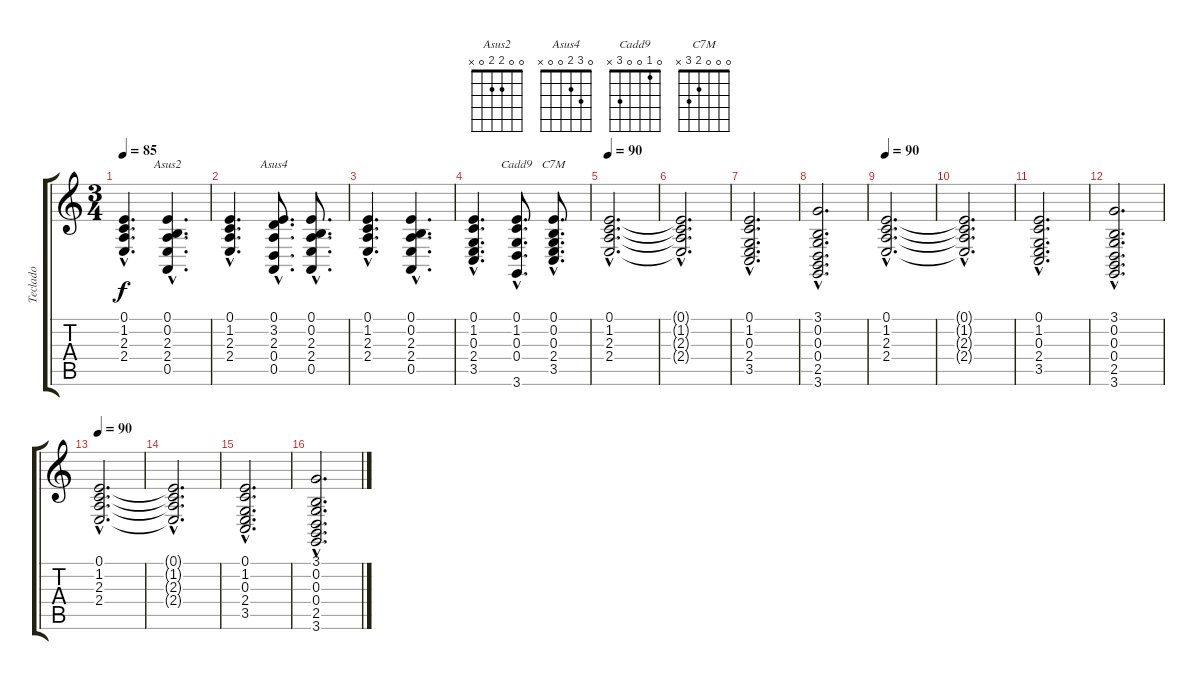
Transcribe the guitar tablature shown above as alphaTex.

\track ("Teclado" "Teclado") {instrument pad2warm}
\staff {score tabs}
\tuning (E4 B3 G3 D3 A2 E2) {hide}
\chord ("Asus2" 0 0 2 2 0 x)
\chord ("Asus4" 0 3 2 0 0 x)
\chord ("Cadd9" 0 1 0 0 3 x)
\chord ("C7M" 0 0 0 2 3 x)
\ts (3 4)
\tempo 85
\clef g2
\ks c
(0.1{hac} 1.2{hac} 2.3{hac} 2.4{hac}).4{d dy f} (0.1{hac} 0.2{hac} 2.3{hac} 2.4{hac} 0.5{hac}).4{d ch "Asus2"} |
(0.1{hac} 1.2{hac} 2.3{hac} 2.4{hac}).4{d} (0.1{hac} 3.2{hac} 2.3{hac} 0.4{hac} 0.5{hac}).8{d ch "Asus4"} (0.1{hac} 0.2{hac} 2.3{hac} 2.4{hac} 0.5{hac}).8{d} |
(0.1{hac} 1.2{hac} 2.3{hac} 2.4{hac}).4{d} (0.1{hac} 0.2{hac} 2.3{hac} 2.4{hac} 0.5{hac}).4{d} |
(0.1{hac} 1.2{hac} 0.3{hac} 2.4{hac} 3.5{hac}).4{d} (0.1{hac} 1.2{hac} 0.3{hac} 0.4{hac} 3.6{hac}).8{d ch "Cadd9"} (0.1{hac} 0.2{hac} 0.3{hac} 2.4{hac} 3.5{hac}).8{d ch "C7M"} |
\tempo 90
(0.1{hac} 1.2{hac} 2.3{hac} 2.4{hac}).2{d} |
(0.1{hac t} 1.2{hac t} 2.3{hac t} 2.4{hac t}).2{d} |
(0.1{hac} 1.2{hac} 0.3{hac} 2.4{hac} 3.5{hac}).2{d} |
(3.1{hac} 0.2{hac} 0.3{hac} 0.4{hac} 2.5{hac} 3.6{hac}).2{d} |
\tempo 90
(0.1{hac} 1.2{hac} 2.3{hac} 2.4{hac}).2{d} |
(0.1{hac t} 1.2{hac t} 2.3{hac t} 2.4{hac t}).2{d} |
(0.1{hac} 1.2{hac} 0.3{hac} 2.4{hac} 3.5{hac}).2{d} |
(3.1{hac} 0.2{hac} 0.3{hac} 0.4{hac} 2.5{hac} 3.6{hac}).2{d} |
\tempo 90
(0.1{hac} 1.2{hac} 2.3{hac} 2.4{hac}).2{d} |
(0.1{hac t} 1.2{hac t} 2.3{hac t} 2.4{hac t}).2{d} |
(0.1{hac} 1.2{hac} 0.3{hac} 2.4{hac} 3.5{hac}).2{d} |
(3.1{hac} 0.2{hac} 0.3{hac} 0.4{hac} 2.5{hac} 3.6{hac}).2{d}
